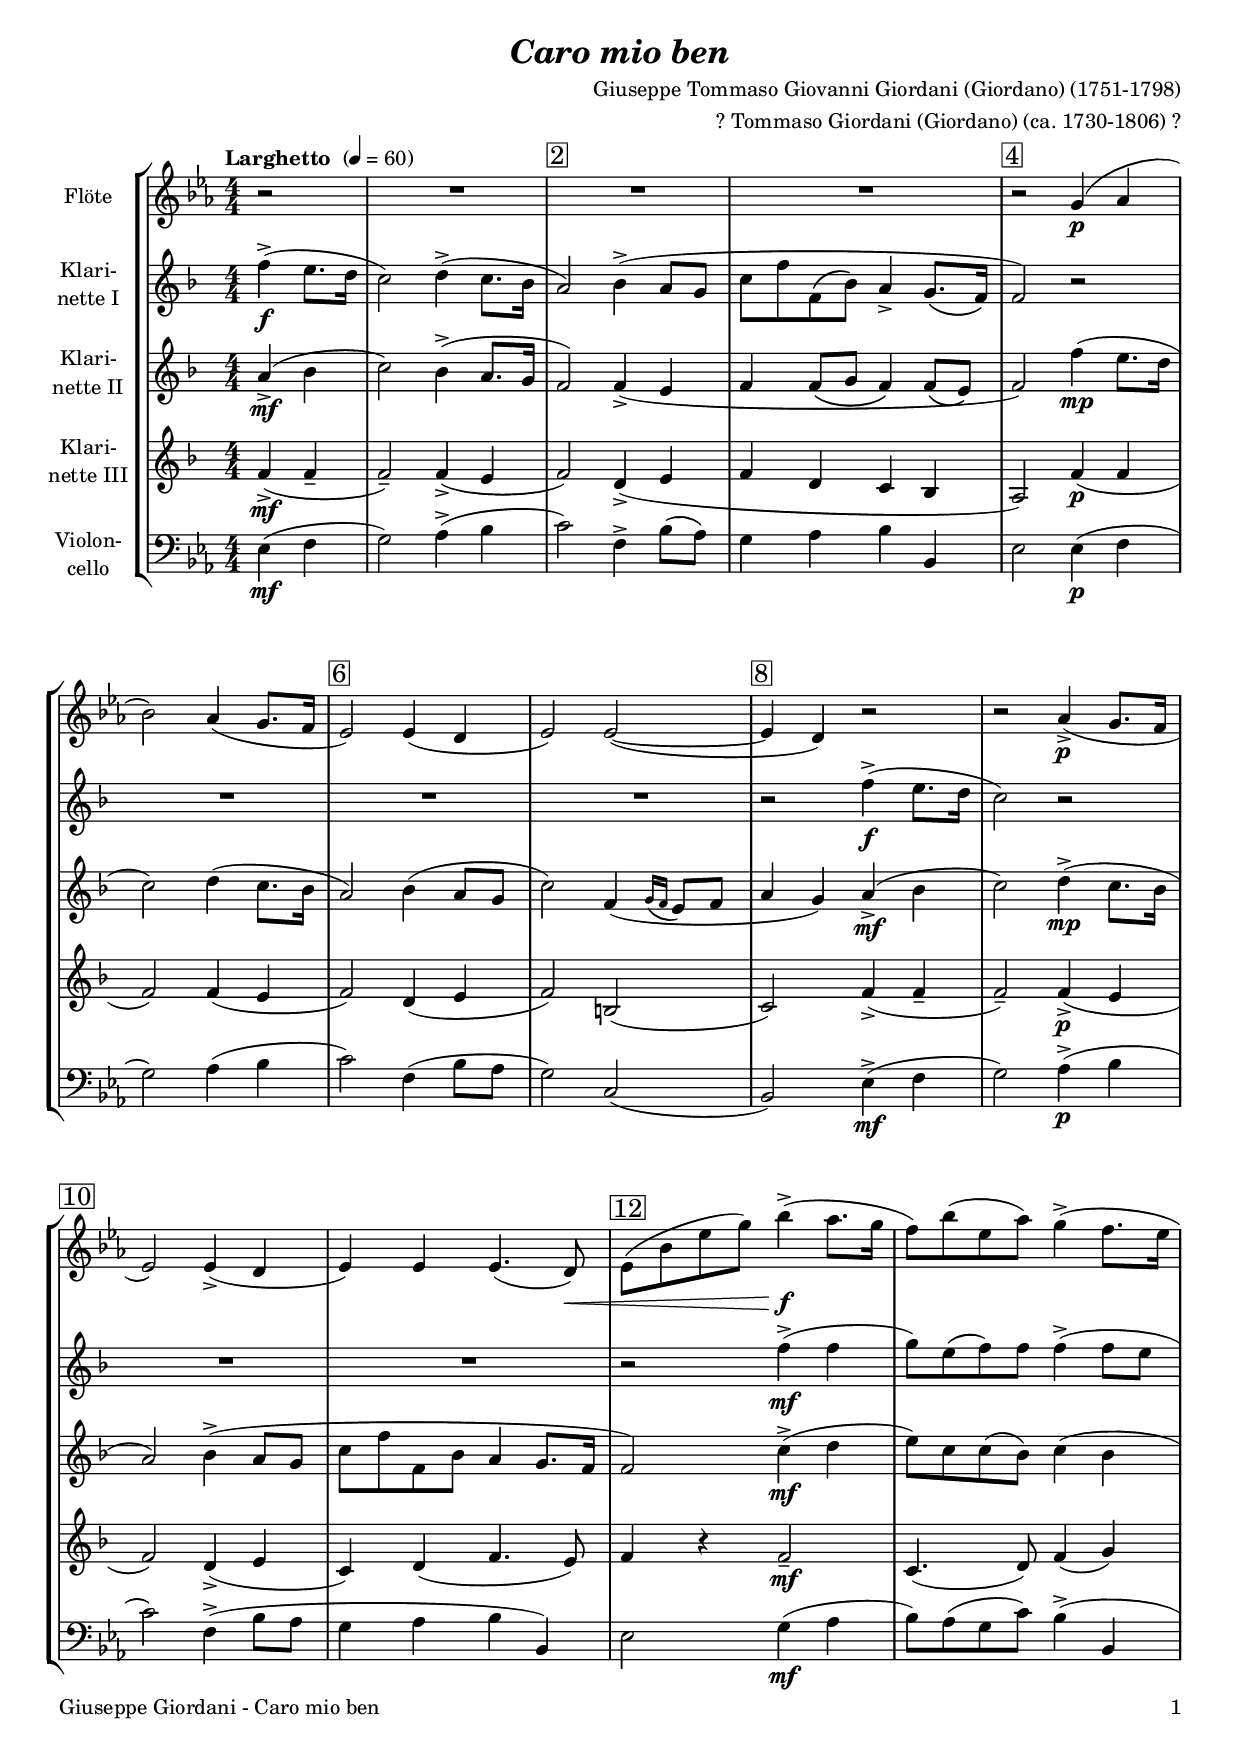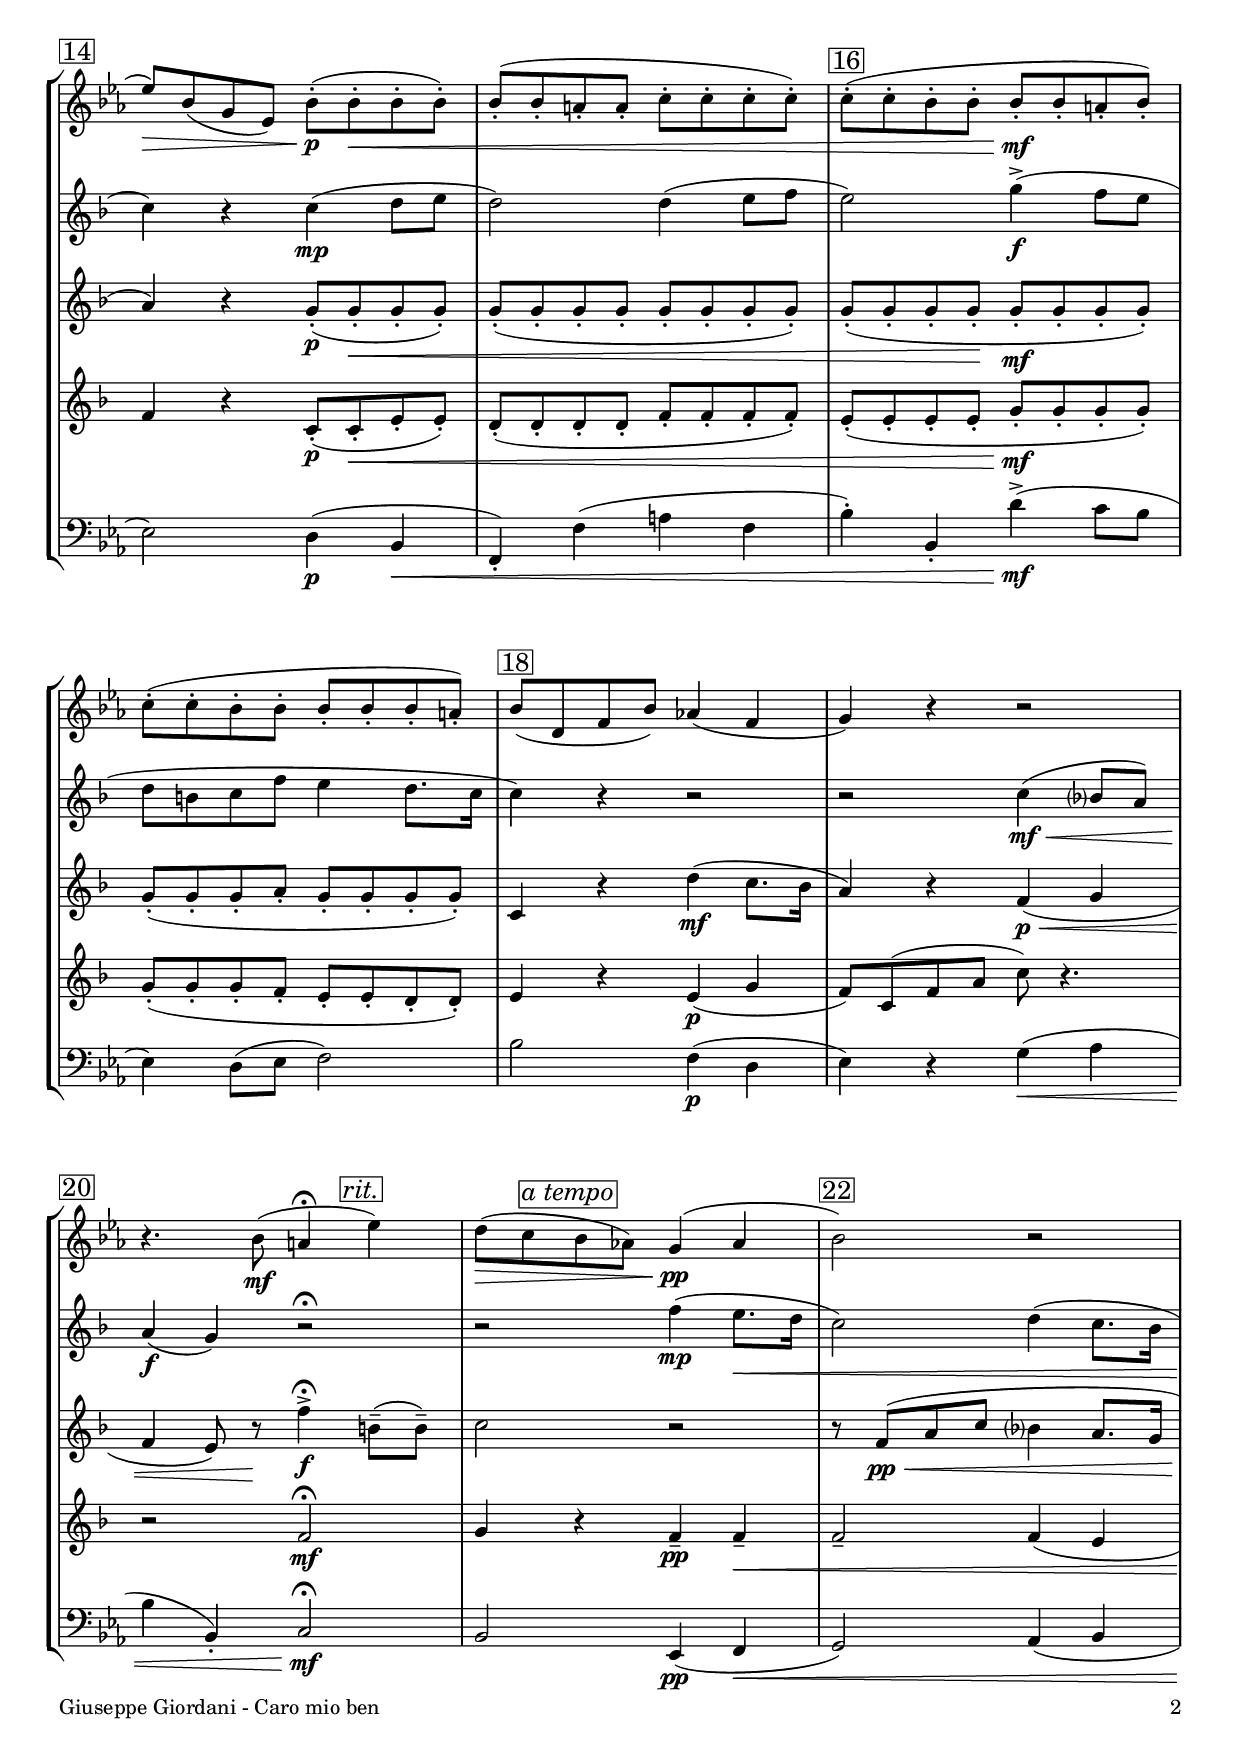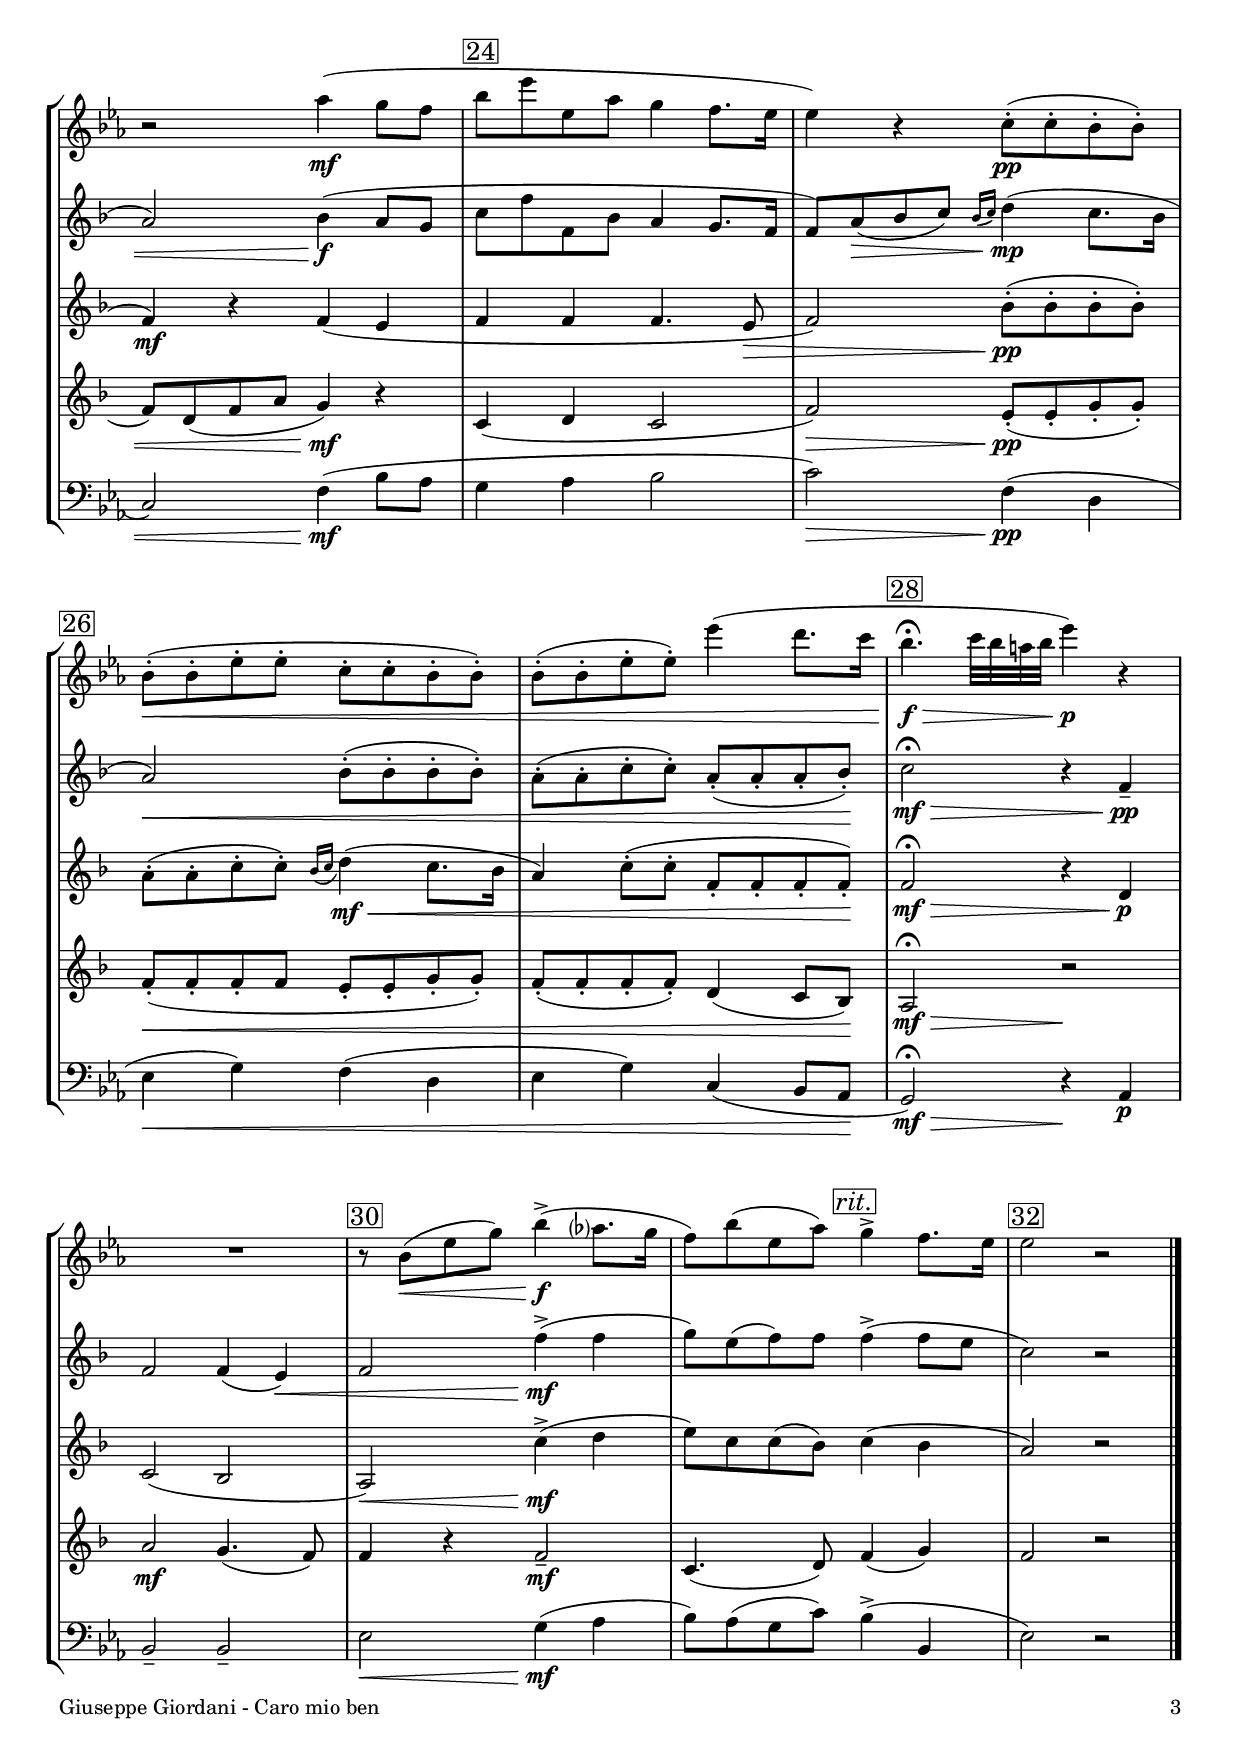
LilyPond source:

\version "2.18.2"
\include "deutsch.ly"
  
#(set-global-staff-size 18)

\header {
  title     = \markup \bold \italic "Caro mio ben"
  composer  = "Giuseppe Tommaso Giovanni Giordani (Giordano) (1751-1798)"
  arranger  = "? Tommaso Giordani (Giordano) (ca. 1730-1806) ?"
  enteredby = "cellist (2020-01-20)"
%  piece     = ""
}

voiceconsts = {
  \key es \major
  \time 4/4
  \clef "treble"
  \numericTimeSignature
  \compressFullBarRests
  % Set default beaming for all staves
% \set Timing.beamExceptions = #'()
% \set Timing.baseMoment     = #(ly:make-moment 1 4)
% \set Timing.beatStructure  = #'(1 1 1)
  % Increase the size of the bar number by 2
  \override Score.BarNumber.font-size = #2
  % Draw a box round the following bar number(s)
  \override Score.BarNumber.stencil = #(make-stencil-boxer 0.1 0.25 ly:text-interface::print)
 % Print a bar number every second measure
  \override Score.BarNumber.break-visibility = #'#(#f #t #t)
%  \override Score.BarNumber.break-visibility = #end-of-line-invisible
  \set Score.barNumberVisibility = #(every-nth-bar-number-visible 2)
  % Left-align bar numbers
  \override Score.BarNumber.self-alignment-X = #LEFT
  \tempo "Larghetto " 4=60
}

micl = "clarinet"
mifl = "flute"
miob = "oboe"
mifh = "french horn"
misx = "tenor sax"
mist = "string ensemble 1"
%miba = "cello"
miba = "bassoon"

atem = \mark \markup \box \italic "a tempo"
rit  = \mark \markup \box \italic "rit."

va = \relative c'' {
  \voiceconsts

  \partial 2 r2
  R1*3
  r2 g4(\p as
  b2) as4( g8. f16
  es2) es4( d
  es2) es(~
  es4 d) r2

  r as'4(->\p g8. f16
  es2) es4(-> d
  es) es es4.( d8)\<
  es( b' es g) b4(->\!\f as8. g16
  f8) b( es, as) g4(-> f8. es16

  es8)\> b( g es) b'(-.\p b-.\< b-. b)-.
  b(-. b-. a-. a-. c-. c-. c-. c)-.
  c(-. c-. b-. b-. b-.\!\mf b-. a-. b)-.
  c(-. c-. b-. b-. b-. b-. b-. a)-.
  b( d, f b) as!4( f

  g) r r2
  r4. b8(\mf a4\fermata \rit es')
  d8(\> c \atem b as!) g4(\!\pp as
  b2) r
  r as'4(\mf g8 f
  b es es, as g4 f8. es16

  es4) r c8(-.\pp c-. b-. b)-.
  b(-.\< b-. es-. es-. c-. c-. b-. b)-.
  b(-. b-. es-. es)-. es'4( d8. c16

  b4.\fermata\!\f\> c32 b a b es4)\!\p r
  R1
  r8 b,(\< es g) b4(->\!\f as?8. g16

  f8) b( es, as) \rit g4-> f8. es16
  es2 r \bar "|."
}

vb = \relative c'' {
  \voiceconsts

  \partial 2 es4(->\f d8. c16
  b2) c4(-> b8. as16
  g2) as4(-> g8 f
  b es es,\( as\) g4-> f8.\( es16\)
  es2) r

  R1*3
  r2 es'4(->\f d8. c16
  b2) r
  R1*2
  r2 es4(->\mf es
  f8) d( es) es es4(-> es8 d

  b4) r b(\mp c8 d
  c2) c4( d8 es
  d2) f4(->\f es8 d
  c a b es d4 c8. b16
  b4) r r2

  r b4(\mf\< as?8 g)
  g4(\!\f f) r2\fermata
  r es'4(\mp d8.\< c16
  b2) c4( b8. as16
  g2) as4(\!\f g8 f
  b es es, as g4 f8. es16

  es8) g(\> as b) \grace { as16[( b)] } c4(\!\mp b8. as16
  g2)\< as8(-. as-. as-. as)-.
  g(-. g-. b-. b)-. g(-. g-. g-. as)-.\!
  b2\fermata\mf\> r4 es,--\!\pp

  es2 es4( d)\<
  es2 es'4(->\!\mf es
  f8) d( es) es \rit es4(-> es8 d
  b2) r \bar "|."
}

vc = \relative c'' {
  \voiceconsts

  \partial 2 g4(->\mf as
  b2) as4(-> g8. f16
  es2) es4(-> d
  es es8\( f es4\) es8\( d\)
  es2) es'4(\mp d8. c16
  b2) c4( b8. as16

  g2) as4( g8 f
  b2) es,4( \appoggiatura { f16[ es] } d8 es
  g4 f) g(->\mf as
  b2) c4(->\mp b8. as16
  g2) as4(-> g8 f

  b es es, as g4 f8. es16
  es2) b'4(->\mf c
  d8) b b( as) b4( as
  g) r f8(-.\p f-.\< f-. f)-.
  f(-. f-. f-. f-. f-. f-. f-. f)-.

  f(-. f-. f-. f-.\! f-.\mf f-. f-. f)-.
  f(-. f-. f-. g-. f-. f-. f-. f)-.
  b,4 r c'(\mf b8. as16
  g4) r es(\p\< f
  es d8) r\! es'4->\fermata\f \rit a,8(-- a)--

  b2 r
  r8 es,(\pp\< g b as?4 g8. f16
  es4)\!\mf r es( d
  es es es4. d8\>
  es2) as8(-.\!\pp as-. as-. as)-.
  g(-. g-. b-. b)-. \appoggiatura { as16[ b] } c4(\mf\< b8. as16

  g4) b8(-. b-. es,-. es-. es-. es)-.\!
  es2\fermata\mf\> r4 c\!\p
  b2( as

  g)\< b'4(->\!\mf c
  d8) b b( as) \rit b4( as
  g2) r \bar "|."
}

vd = \relative c' {
  \voiceconsts

  \partial 2 es4(->\mf es--
  es2)-- es4(-> d
  es2) c4(-> d
  es c b as
  g2) es'4(\p es
  es2) es4( d

  es2) c4( d
  es2) a,(
  b) es4(-> es--
  es2)-- es4(->\p d
  es2) c4(-> d
  b) c( es4. d8)

  es4 r es2--\mf
  b4.( c8) es4( f)
  es r b8(-.\p b-.\< d-. d)-.
  c(-. c-. c-. c-. es-. es-. es-. es)-.
  d(-. d-. d-. d-. f-.\!\mf f-. f-. f)-.

  f(-. f-. f-. es-. d-. d-. c-. c)-.
  d4 r d(\p f
  es8) b( es g b) r4.
  r2 es,\fermata\mf
  f4 \atem r es--\pp es--\<
  es2-- es4( d

  es8) c( es g f4)\!\mf r
  b,( c b2
  es)\> d8(-.\!\pp d-. f-. f)-.
  es(-.\< es-. es-. es d-. d-. f-. f)-.

  es(-. es-. es-. es)-. c4( b8 as)\!
  g2\fermata\mf\> r\!
  g'\mf f4.( es8)

  es4 r es2--\mf
  b4.( c8) \rit es4( f)
  es2 r \bar "|."
}

ve = \relative c {
  \voiceconsts
  \clef "bass"

  \partial 2 es4(\mf f
  g2) as4(-> b
  c2) f,4-> b8( as)
  g4 as b b,
  es2 es4(\p f

  g2) as4( b
  c2) f,4( b8 as
  g2) c,(
  b) es4(->\mf f
  g2) as4(->\p b
  c2) f,4(-> b8 as

  g4 as b b,)
  es2 g4(\mf as
  b8) as( g c) b4(-> b,
  es2) d4(\p b\<
  f)-. f'( a f
  b)-. b,-. d'(->\!\mf c8 b

  es,4) d8( es f2)
  b f4(\p d
  es) r g(\< as
  b b,)-. c2\fermata\!\mf
  b es,4(\pp f\<
  g2) as4( b

  c2) f4(\!\mf b8 as
  g4 as b2
  c)\> f,4(\!\pp d
  es\< g) f( d

  es g) c,( b8 as\!
  g2)\fermata\mf\> r4\! as\p
  b2-- b--

  es\< g4(\!\mf as
  b8) as( g c) \rit b4(-> b,
  es2) r \bar "|."
}


music = \new StaffGroup <<
      \new Staff {
	\set Staff.midiInstrument = \mifl
	\set Staff.instrumentName = \markup \center-column { "Flöte"}
	\transpose es es { \va }
      }

      \new Staff {
	\set Staff.midiInstrument = \micl
	\set Staff.instrumentName = \markup \center-column { "Klari-" "nette I"}
	\transpose es f { \vb }
      }

      \new Staff {
	\set Staff.midiInstrument = \micl
	\set Staff.instrumentName = \markup \center-column { "Klari-" "nette II" }
	\transpose es f { \vc }
      }

      \new Staff {
	\set Staff.midiInstrument = \micl
	\set Staff.instrumentName = \markup \center-column { "Klari-" "nette III" }
	\transpose es f { \vd }
      }

      \new Staff {
	\set Staff.midiInstrument = \miba
	\set Staff.instrumentName = \markup \center-column { "Violon-" "cello" }
	\transpose es es { \ve }
      }
>>

\book {
\paper {
  print-page-number = ##t
  print-first-page-number = ##t
  ragged-last-bottom = ##f
  oddHeaderMarkup = \markup \null
  evenHeaderMarkup = \markup \null
  oddFooterMarkup = \markup {
    \fill-line {
      \on-the-fly #print-page-number-check-first
      "Giuseppe Giordani - Caro mio ben" \fromproperty #'page:page-number-string
      }
    }
    evenFooterMarkup = \oddFooterMarkup
  }  \score {
    \music
    \layout {}
  }

  \score {
    \unfoldRepeats \music

    \midi {
      \context {
        \Score
      }
    }
  }
}
